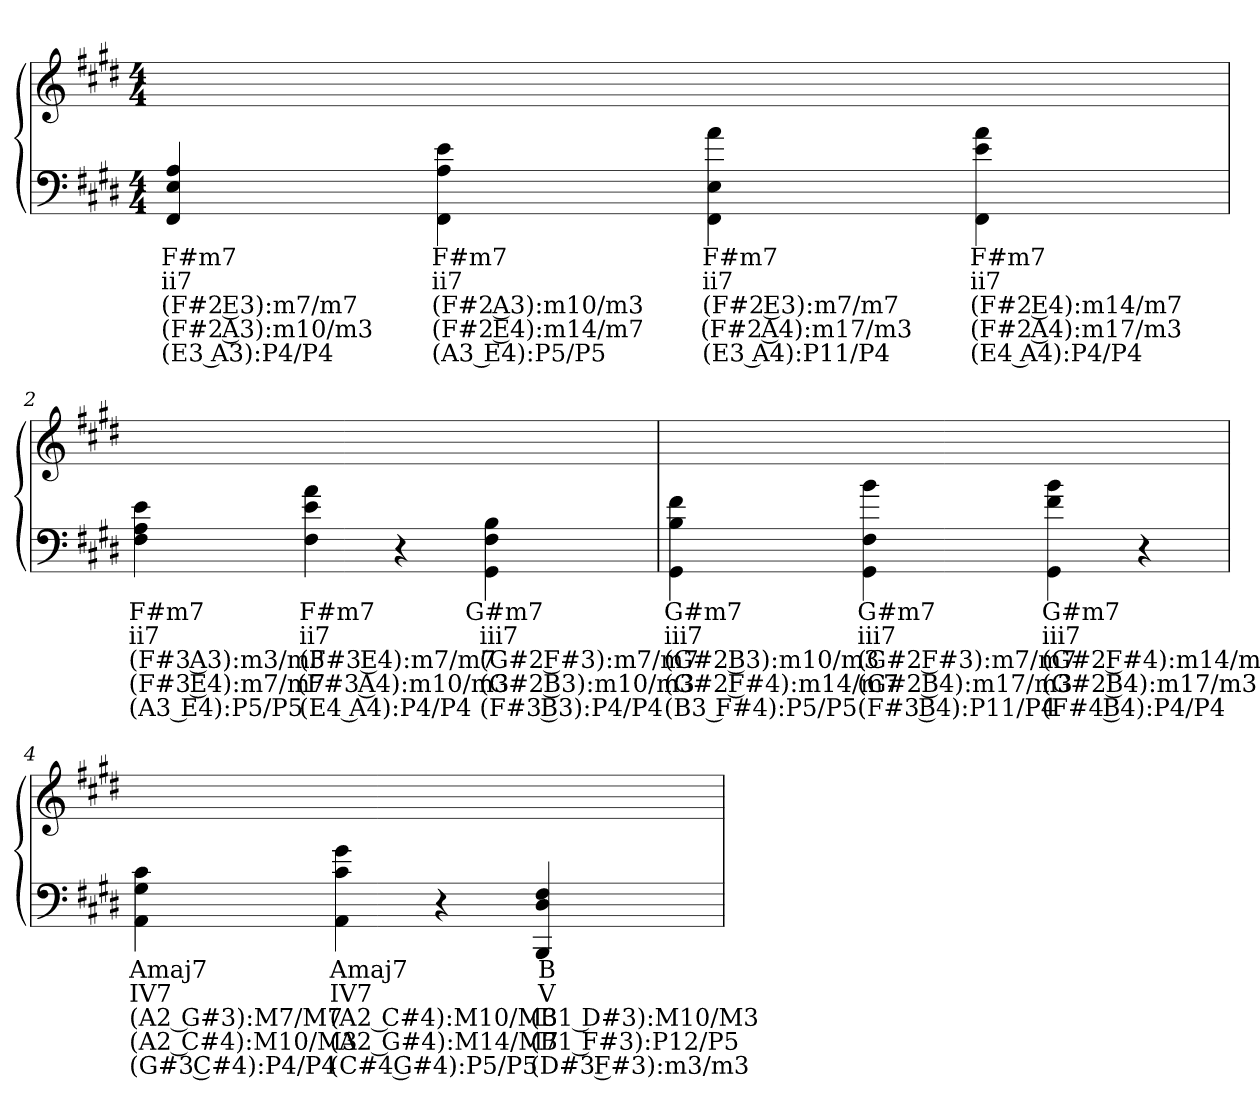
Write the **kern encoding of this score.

**kern	**text	**text	**text	**text	**text	**kern
*part2	*part2	*part2	*part2	*part2	*part2	*part1
*staff2	*staff2	*staff2	*staff2	*staff2	*staff2	*staff1
*clefF4	*	*	*	*	*	*clefG2
*k[f#c#g#d#]	*	*	*	*	*	*k[f#c#g#d#]
*E:	*	*	*	*	*	*E:
*M4/4	*	*	*	*	*	*M4/4
*MM60	*	*	*	*	*	*MM60
=1	=1	=1	=1	=1	=1	=1
4FF# 4E 4A	F#m7	ii7	(F#2 E3):m7/m7	(F#2 A3):m10/m3	(E3 A3):P4/P4	1ryy
4FF# 4A 4e	F#m7	ii7	(F#2 A3):m10/m3	(F#2 E4):m14/m7	(A3 E4):P5/P5	.
4FF# 4E 4a	F#m7	ii7	(F#2 E3):m7/m7	(F#2 A4):m17/m3	(E3 A4):P11/P4	.
4FF# 4e 4a	F#m7	ii7	(F#2 E4):m14/m7	(F#2 A4):m17/m3	(E4 A4):P4/P4	.
=2	=2	=2	=2	=2	=2	=2
4F# 4A 4e	F#m7	ii7	(F#3 A3):m3/m3	(F#3 E4):m7/m7	(A3 E4):P5/P5	1ryy
4F# 4e 4a	F#m7	ii7	(F#3 E4):m7/m7	(F#3 A4):m10/m3	(E4 A4):P4/P4	.
4r	.	.	.	.	.	.
4GG# 4F# 4B	G#m7	iii7	(G#2 F#3):m7/m7	(G#2 B3):m10/m3	(F#3 B3):P4/P4	.
=3	=3	=3	=3	=3	=3	=3
4GG# 4B 4f#	G#m7	iii7	(G#2 B3):m10/m3	(G#2 F#4):m14/m7	(B3 F#4):P5/P5	1ryy
4GG# 4F# 4b	G#m7	iii7	(G#2 F#3):m7/m7	(G#2 B4):m17/m3	(F#3 B4):P11/P4	.
4GG# 4f# 4b	G#m7	iii7	(G#2 F#4):m14/m7	(G#2 B4):m17/m3	(F#4 B4):P4/P4	.
4r	.	.	.	.	.	.
=4	=4	=4	=4	=4	=4	=4
4AA 4G# 4c#	Amaj7	IV7	(A2 G#3):M7/M7	(A2 C#4):M10/M3	(G#3 C#4):P4/P4	1ryy
4AA 4c# 4g#	Amaj7	IV7	(A2 C#4):M10/M3	(A2 G#4):M14/M7	(C#4 G#4):P5/P5	.
4r	.	.	.	.	.	.
4BBB 4D# 4F#	B	V	(B1 D#3):M10/M3	(B1 F#3):P12/P5	(D#3 F#3):m3/m3	.
=	=	=	=	=	=	=
*-	*-	*-	*-	*-	*-	*-
